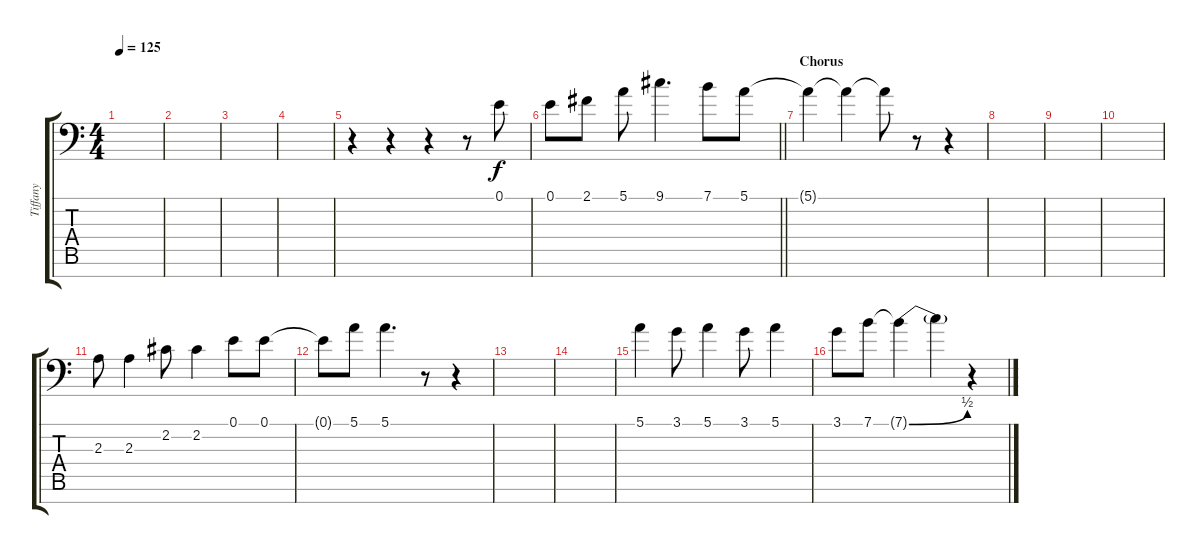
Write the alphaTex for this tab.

\track ("Tiffany" "Tiffany") {instrument sopranosax}
\staff {score tabs}
\tuning (E4 B3 G3 D3 A2 E2 C-1) {hide}
\ts (4 4)
\tempo 125
\clef f4
\ks c
|
|
|
|
r.4 r.4 r.4 r.8{volume 16} 0.1.8 |
\barLineRight lightlight
0.1.8 2.1.8 5.1.8 9.1.4{d} 7.1.8 5.1.8 |
\section ("" "Chorus")
5.1{t}.4 5.1{t}.4 5.1{t}.8 r.8 r.4 |
|
|
|
2.3.8{volume 9} 2.3.4 2.2.8 2.2.4 0.1.8 0.1.8 |
0.1{t}.8 5.1.8 5.1.4{d} r.8 r.4 |
|
|
5.1.4{volume 16} 3.1.8 5.1.4 3.1.8 5.1.4 |
3.1.8 7.1.8 7.1{be (bend 0 0 60 2) t}.4 7.1{t}.4 r.4
